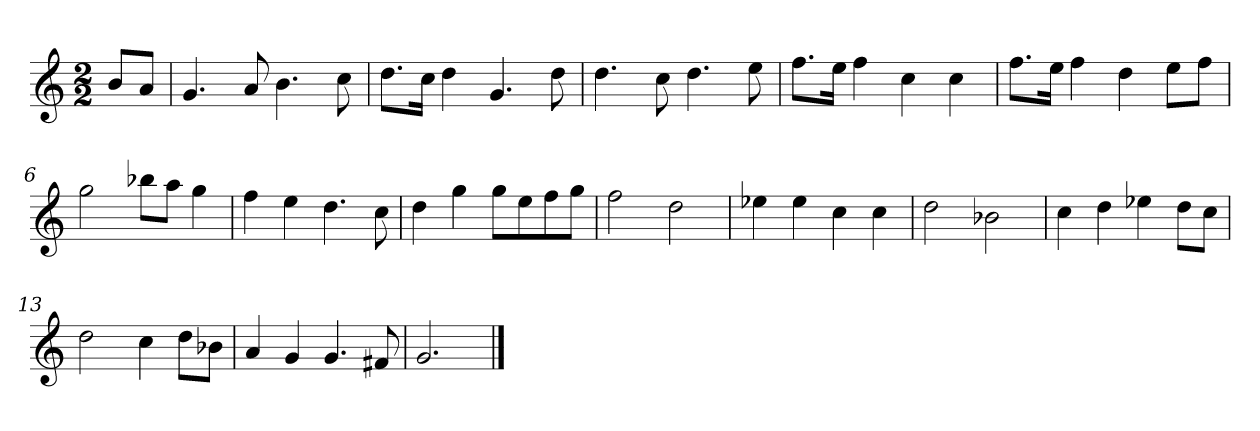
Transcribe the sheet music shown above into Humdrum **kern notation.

**kern
*part1
*staff1
*k[]
*M2/2
*MM120
=
8bL
8aJ
=1
4.g
8a
4.b
8cc
=2
8.ddL
16ccJk
4dd
4.g
8dd
=3
4.dd
8cc
4.dd
8ee
=4
8.ffL
16eeJk
4ff
4cc
4cc
=5
8.ffL
16eeJk
4ff
4dd
8eeL
8ffJ
=6
2gg
8bb-XL
8aaJ
4gg
=7
4ff
4ee
4.dd
8cc
=8
4dd
4gg
8ggL
8ee
8ff
8ggJ
=9
2ff
2dd
=10
4ee-X
4ee-
4cc
4cc
=11
2dd
2b-X
=12
4cc
4dd
4ee-X
8ddL
8ccJ
=13
2dd
4cc
8ddL
8b-XJ
=14
4a
4g
4.g
8f#X
=15
2.g
==
*-
